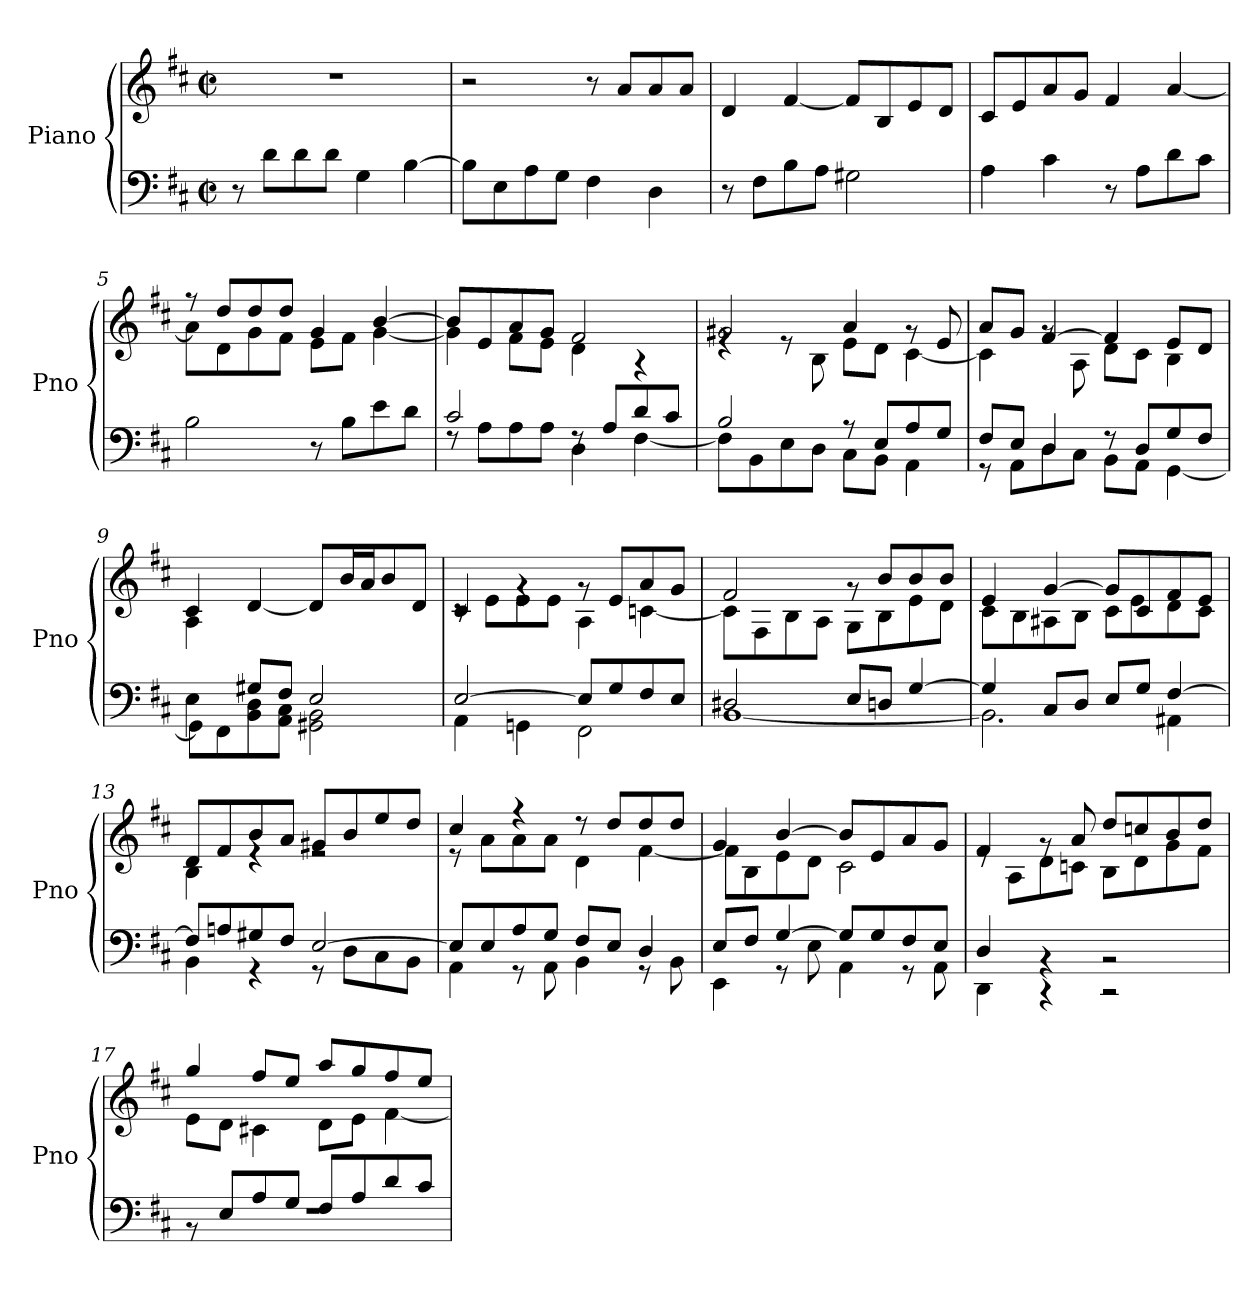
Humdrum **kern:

**kern	**kern
*part1	*part1
*staff2	*staff1
*I"Piano	*
*I'Pno	*
*clefF4	*clefG2
*k[f#c#]	*k[f#c#]
*M2/2	*M2/2
*met(c|)	*met(c|)
=1	=1
8r	1r
8d\L	.
8d\	.
8d\J	.
4G\	.
[4B\	.
=2	=2
8B\L]	2r
8E\	.
8A\	.
8G\J	.
4F#\	8r
.	8a/L
4D\	8a/
.	8a/J
=3	=3
8r	4d/
8F#\L	.
8B\	[4f#/
8A\J	.
2G#X\	8f#/L]
.	8B/
.	8e/
.	8d/J
=4	=4
4A\	8c#/L
.	8e/
4c#\	8a/
.	8g/J
8r	4f#/
8A\L	.
8d\	[4a/
8c#\J	.
=5	=5
*	*^
2B\	8r	8a\L]
.	8dd/L	8d\
.	8dd/	8g\
.	8dd/J	8f#\J
8r	4g/	8e\L
8B\L	.	8f#\J
8e\	[4b/	[4g\
8d\J	.	.
!!LO:LB:g=z	!!
=6	=6	=6
*^	*	*
2c#/	8rF	8b/L]	4g\]
.	8A\L	8e/	.
.	8A\	8a/	8f#\L
.	8A\J	8g/J	8e\J
8rF	4D\	2f#/	4d\
8A/L	.	.	.
8d/	[4F#\	.	4r
8c#/J	.	.	.
=7	=7	=7	=7
2B/	8F#\L]	2g#X/	4re
.	8BB\	.	.
.	8E\	.	8re
.	8D\J	.	8B\
8r	8C#\L	4a/	8e\L
8E/L	8BB\J	.	8d\J
8A/	4AA\	8rg	[4c#\
8G/J	.	8e/	.
=8	=8	=8	=8
8F#/L	8r	8a/L	4c#\]
8E/J	8AA\L	8g/J	.
4D/	8D\	[4f#/	8rg
.	8C#\J	.	8A\
8r	8BB\L	4f#/]	8d\L
8D/L	8AA\J	.	8c#\J
8G/	[4GG\	8e/L	4B\
8F#/J	.	8d/J	.
=9	=9	=9	=9
4E\	8GG\L]	4c#/	4A\
.	8FF#\	.	.
8G#X/L	8BB\ 8D\	[4d/	2.ryy
8F#/J	8AA\ 8C#\J	.	.
2E/	2GG#X\ 2BB\	8d/L]	.
.	.	16b/L	.
.	.	16a/J	.
.	.	8b/	.
.	.	8d/J	.
=10	=10	=10	=10
[2E/	4AA\	4c#/	8rc
.	.	.	8e\L
.	4GGn\	4rg	8e\
.	.	.	8e\J
8E/L]	2FF#\	8rg	4A\
8G/	.	8e/L	.
8F#/	.	8a/	[4cn\
8E/J	.	8g/J	.
!!LO:LB:g=z	!!
=11	=11	=11	=11
2D#X/	[1BB	2f#/	8c\L]
.	.	.	8F#\
.	.	.	8B\
.	.	.	8A\J
8E/L	.	8rg	8G\L
8Dn/J	.	8b/L	8B\
[4G/	.	8b/	8e\
.	.	8b/J	8d\J
=12	=12	=12	=12
4G/]	2.BB\]	4e/	8c#\L
.	.	.	8B\
8C#/L	.	[4g/	8A#X\
8D/J	.	.	8B\J
8E/L	.	8g/L]	8c#\L
8G/J	.	8c#/	8e\
[4F#/	4AA#X\	8f#/	8d\
.	.	8e/J	8c#\J
=13	=13	=13	=13
8F#/L]	4BB\	8d/L	4B\
8An/	.	8f#/	.
8G#X/	4r	8b/	4re
8F#/J	.	8a/J	.
[2E/	8r	8g#X/L	2re
.	8D\L	8b/	.
.	8C#\	8ee/	.
.	8BB\J	8dd/J	.
=14	=14	=14	=14
8E/L]	4AA\	4cc#/	8r
8E/	.	.	8a\L
8A/	8r	4r	8a\
8G/J	8AA\	.	8a\J
8F#/L	4BB\	8r	4d\
8E/J	.	8dd/L	.
4D/	8r	8dd/	[4f#\
.	8BB\	8dd/J	.
!!LO:LB:g=z	!!
=15	=15	=15	=15
8E/L	4EE\	4g/	8f#\L]
8F#/J	.	.	8B\
[4G/	8r	[4b/	8e\
.	8E\	.	8d\J
8G/L]	4AA\	8b/L]	2c#\
8G/	.	8e/	.
8F#/	8r	8a/	.
8E/J	8AA\	8g/J	.
=16	=16	=16	=16
4D/	4DD\	4f#/	8re
.	.	.	8A\L
4rBB	4r	8rg	8d\
.	.	8a/	8cn\J
2rBB	2r	8dd/L	8B\L
.	.	8ccn/	8d\
.	.	8b/	8g\
.	.	8dd/J	8f#\J
=17	=17	=17	=17
8rBB	1rF	4gg/	8e\L
8E/L	.	.	8d\J
8A/	.	8ff#/L	4c#X\
8G/J	.	8ee/J	.
8F#/L	.	8aa/L	8d\L
8A/	.	8gg/	8e\J
8d/	.	8ff#/	[4f#\
8c#/J	.	8ee/J	.
*v	*v	*	*
*	*v	*v
=	=
*-	*-
